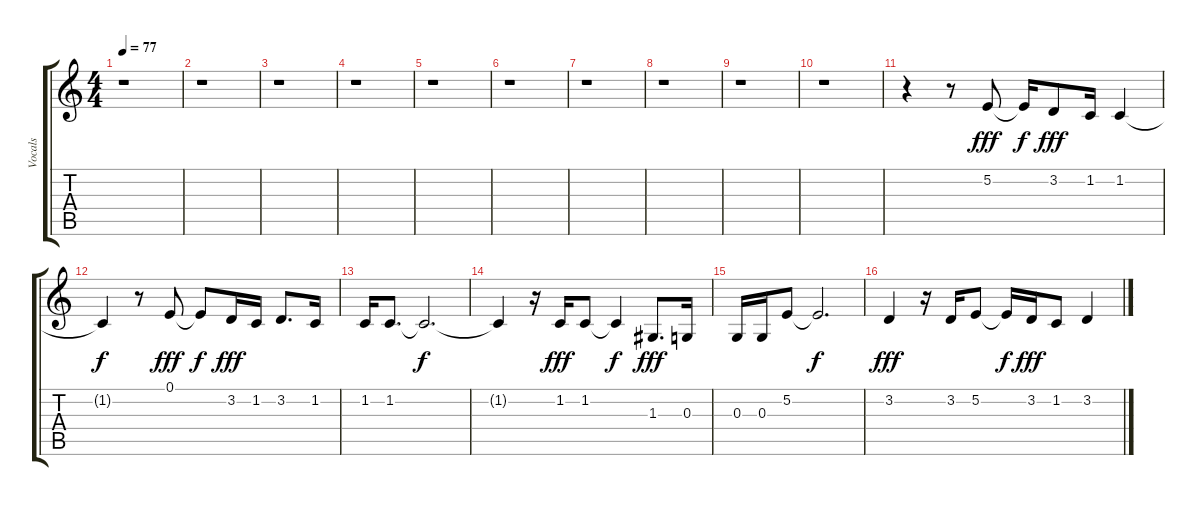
\track ("Vocals" "Vocals") {instrument lead6voice}
\staff {score tabs}
\tuning (E4 B3 G3 D3 A2 E2) {hide}
\ts (4 4)
\tempo 77
\clef g2
\ks c
r.1{dy fff} |
r.1 |
r.1 |
r.1 |
r.1 |
r.1 |
r.1 |
r.1 |
r.1 |
r.1 |
r.4 r.8 5.2.8 5.2{t}.16{dy f} 3.2.8{dy fff} 1.2.16 1.2.4 |
1.2{t}.4{dy f} r.8 0.1.8{dy fff} 0.1{t}.8{dy f} 3.2.16{dy fff} 1.2.16 3.2.8{d} 1.2.16 |
1.2.16 1.2.8{d} 1.2{t}.2{d dy f} |
1.2{t}.4 r.16 1.2.16{dy fff} 1.2.8 1.2{t}.4{dy f} 1.3.8{d dy fff} 0.3.16 |
0.3.16 0.3.16 5.2.8 5.2{t}.2{d dy f} |
3.2.4{dy fff} r.16 3.2.16 5.2.8 5.2{t}.16{dy f} 3.2.16{dy fff} 1.2.8 3.2.4
